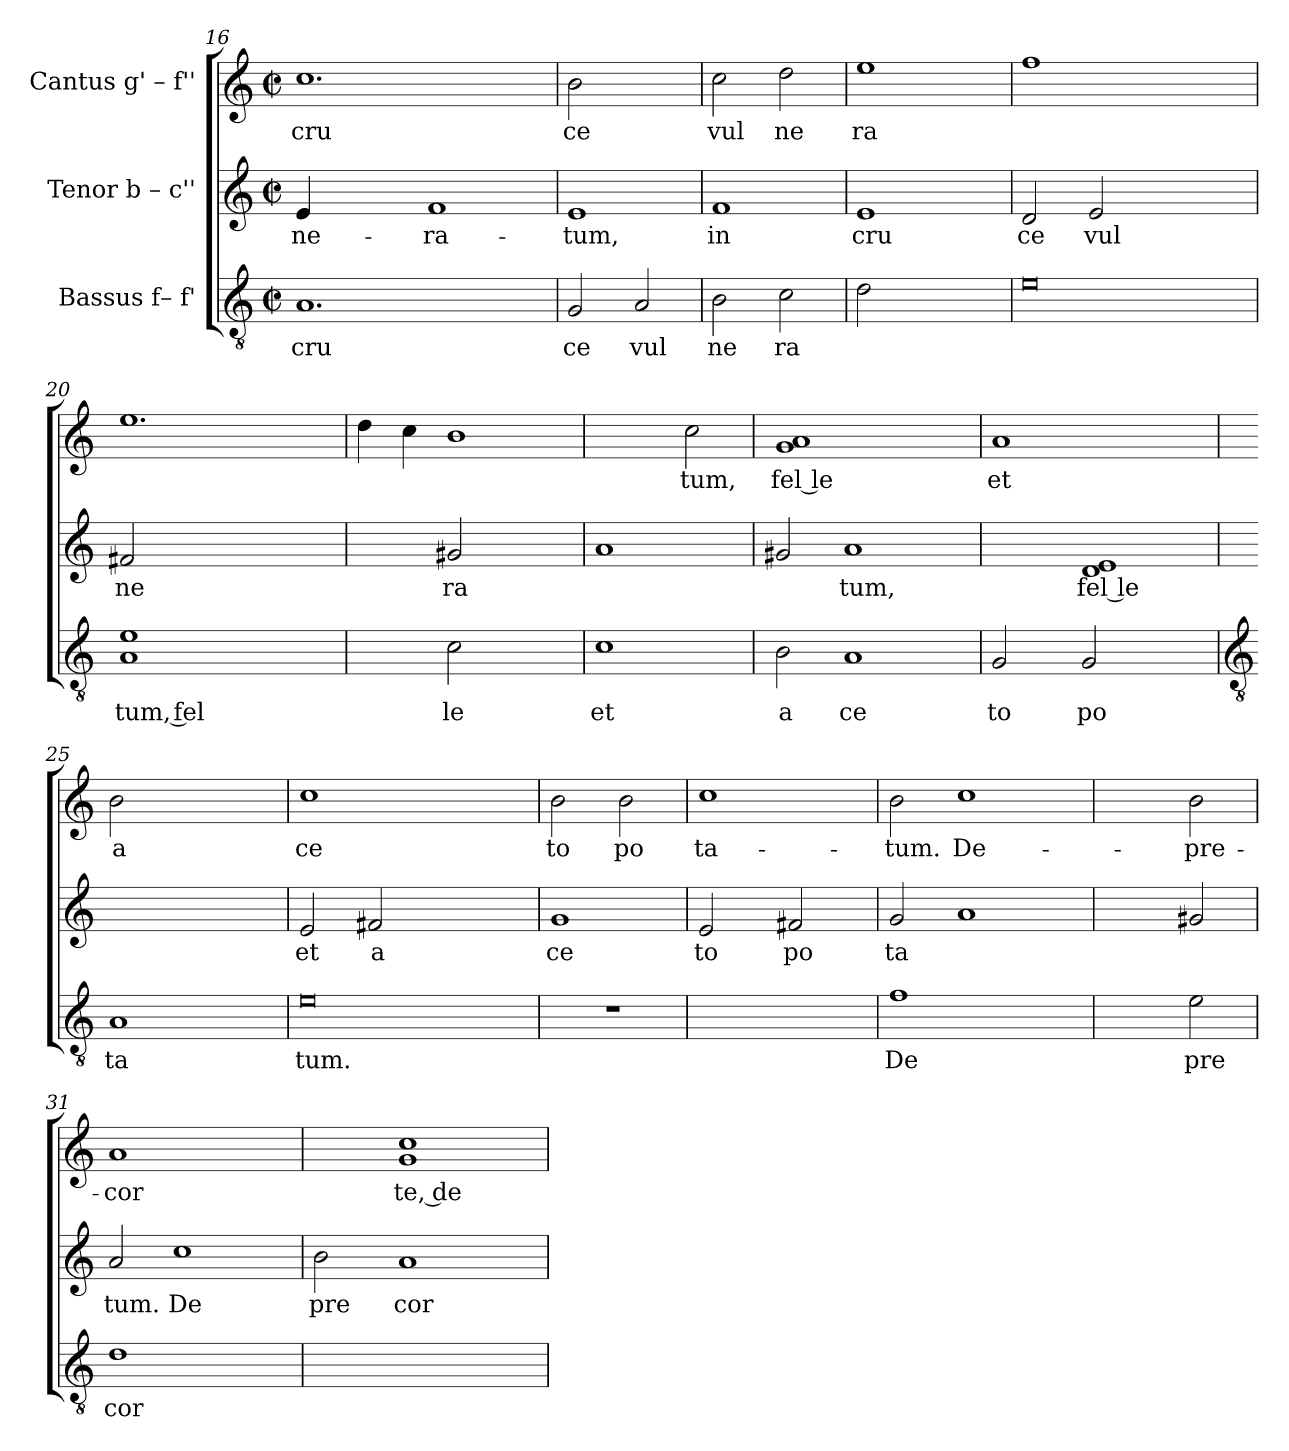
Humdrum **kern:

**kern	**text	**kern	**text	**kern	**text
*part3	*part3	*part2	*part2	*part1	*part1
*staff3	*staff3	*staff2	*staff2	*staff1	*staff1
*I"Bassus  f– f'	*	*I"Tenor  b – c''	*	*I"Cantus  g' – f''	*
!!LO:LB:g=z
*clefGv2	*	*clefG2	*	*clefG2	*
*k[]	*	*k[]	*	*k[]	*
*C:	*	*C:	*	*C:	*
*M2/2	*	*M2/2	*	*M2/2	*
*met(c|)	*	*met(c|)	*	*met(c|)	*
=16A	=16A	=16A	=16A	=16A	=16A
!	!LO:LY:b	!	!LO:LY:b	!	!LO:LY:b
1.A	cru	4e/	-ne-	1.cc	cru
.	.	4ryy	.	.	.
.	.	4ryy	.	.	.
!	!	!	!LO:LY:b	!	!
.	.	1f	-ra-	.	.
4ryy	.	.	.	4ryy	.
=17	=17	=17	=17	=17	=17
!	!LO:LY:b	!	!LO:LY:b	!	!LO:LY:b
2G/	ce	1e	-tum,	2b\	ce
!	!LO:LY:b	!	!	!	!
2A/	vul	.	.	2ryy	.
!!LO:LB:g=z
=18	=18	=18	=18	=18	=18
!	!LO:LY:b	!	!LO:LY:b	!	!LO:LY:b
2B\	ne	1f	in	2cc\	vul
!	!LO:LY:b	!	!	!	!LO:LY:b
2c\	ra	.	.	2dd\	ne
=18A	=18A	=18A	=18A	=18A	=18A
!	!	!	!LO:LY:b	!	!LO:LY:b
2d\	.	1e	cru	1ee	ra
4ryy	.	.	.	.	.
4ryy	.	.	.	.	.
=19A	=19A	=19A	=19A	=19A	=19A
!	!	!	!LO:LY:b	!	!
0e	.	2d/	ce	1ff	.
!	!	!	!LO:LY:b	!	!
.	.	2e/	vul	.	.
.	.	1ryy	.	1ryy	.
=20A	=20A	=20A	=20A	=20A	=20A
!	!LO:LY:b	!	!LO:LY:b	!	!
1A 1e	tum, fel	2f#X/	ne	1.ee	.
.	.	4ryy	.	.	.
.	.	4ryy	.	.	.
2ryy	.	2ryy	.	.	.
=22A	=22A	=22A	=22A	=22A	=22A
4ryy	.	4ryy	.	4dd\	.
4ryy	.	4ryy	.	4cc\	.
!	!LO:LY:b	!	!LO:LY:b	!	!
2c\	le	2g#X/	ra	1b	.
2ryy	.	2ryy	.	.	.
=22B	=22B	=22B	=22B	=22B	=22B
!	!LO:LY:b	!	!	!	!
1c	et	1a	.	4ryy	.
.	.	.	.	4ryy	.
!	!	!	!	!	!LO:LY:b
.	.	.	.	2cc\	tum,
=23A	=23A	=23A	=23A	=23A	=23A
!	!LO:LY:b	!	!	!	!LO:LY:b
2B\	a	2g#X/	.	1g 1a	fel le
!	!LO:LY:b	!	!LO:LY:b	!	!
1A	ce	1a	tum,	.	.
.	.	.	.	2ryy	.
=24A	=24A	=24A	=24A	=24A	=24A
!	!LO:LY:b	!	!	!	!LO:LY:b
2G/	to	4ryy	.	1a	et
.	.	4ryy	.	.	.
!	!LO:LY:b	!	!LO:LY:b	!	!
2G/	po	1d 1e	fel le	.	.
2ryy	.	.	.	2ryy	.
!!LO:LB:g=z
=25A	=25A	=25A	=25A	=25A	=25A
*clefGv2	*	*	*	*	*
!	!LO:LY:b	!	!	!	!LO:LY:b
1A	ta	4ryy	.	2b\	a
.	.	4ryy	.	.	.
.	.	4ryy	.	4ryy	.
.	.	4ryy	.	4ryy	.
=26A	=26A	=26A	=26A	=26A	=26A
!	!LO:LY:b	!	!LO:LY:b	!	!LO:LY:b
0e	tum.	2e/	et	1cc	ce
!	!	!	!LO:LY:b	!	!
.	.	2f#X/	a	.	.
.	.	1ryy	.	1ryy	.
=27	=27	=27	=27	=27	=27
!	!	!	!LO:LY:b	!	!LO:LY:b
1r	.	1g	ce	2b\	to
!	!	!	!	!	!LO:LY:b
.	.	.	.	2b\	po
!!LO:LB:g=z
=28	=28	=28	=28	=28	=28
!	!	!	!LO:LY:b	!	!LO:LY:b
4ryy	.	2e/	to	1cc	ta-
4ryy	.	.	.	.	.
!	!	!	!LO:LY:b	!	!
4ryy	.	2f#X/	po	.	.
4ryy	.	.	.	.	.
=29	=29	=29	=29	=29	=29
!	!LO:LY:b	!	!LO:LY:b	!	!LO:LY:b
1f	De	2g/	ta	2b\	-tum.
!	!	!	!	!	!LO:LY:b
.	.	1a	.	1cc	De-
2ryy	.	.	.	.	.
=30A	=30A	=30A	=30A	=30A	=30A
4ryy	.	4ryy	.	4ryy	.
4ryy	.	4ryy	.	4ryy	.
!	!LO:LY:b	!	!	!	!LO:LY:b
2e\	pre	2g#X/	.	2b\	-pre-
=31A	=31A	=31A	=31A	=31A	=31A
!	!LO:LY:b	!	!LO:LY:b	!	!LO:LY:b
1d	cor	2a/	tum.	1a	-cor
!	!	!	!LO:LY:b	!	!
.	.	1cc	De	.	.
2ryy	.	.	.	2ryy	.
=31B	=31B	=31B	=31B	=31B	=31B
!	!	!	!LO:LY:b	!	!
4ryy	.	2b\	pre	4ryy	.
4ryy	.	.	.	4ryy	.
!	!	!	!LO:LY:b	!	!LO:LY:b
4ryy	.	1a	cor	1g 1cc	te, de-
4ryy	.	.	.	.	.
2ryy	.	.	.	.	.
=	=	=	=	=	=
*-	*-	*-	*-	*-	*-
